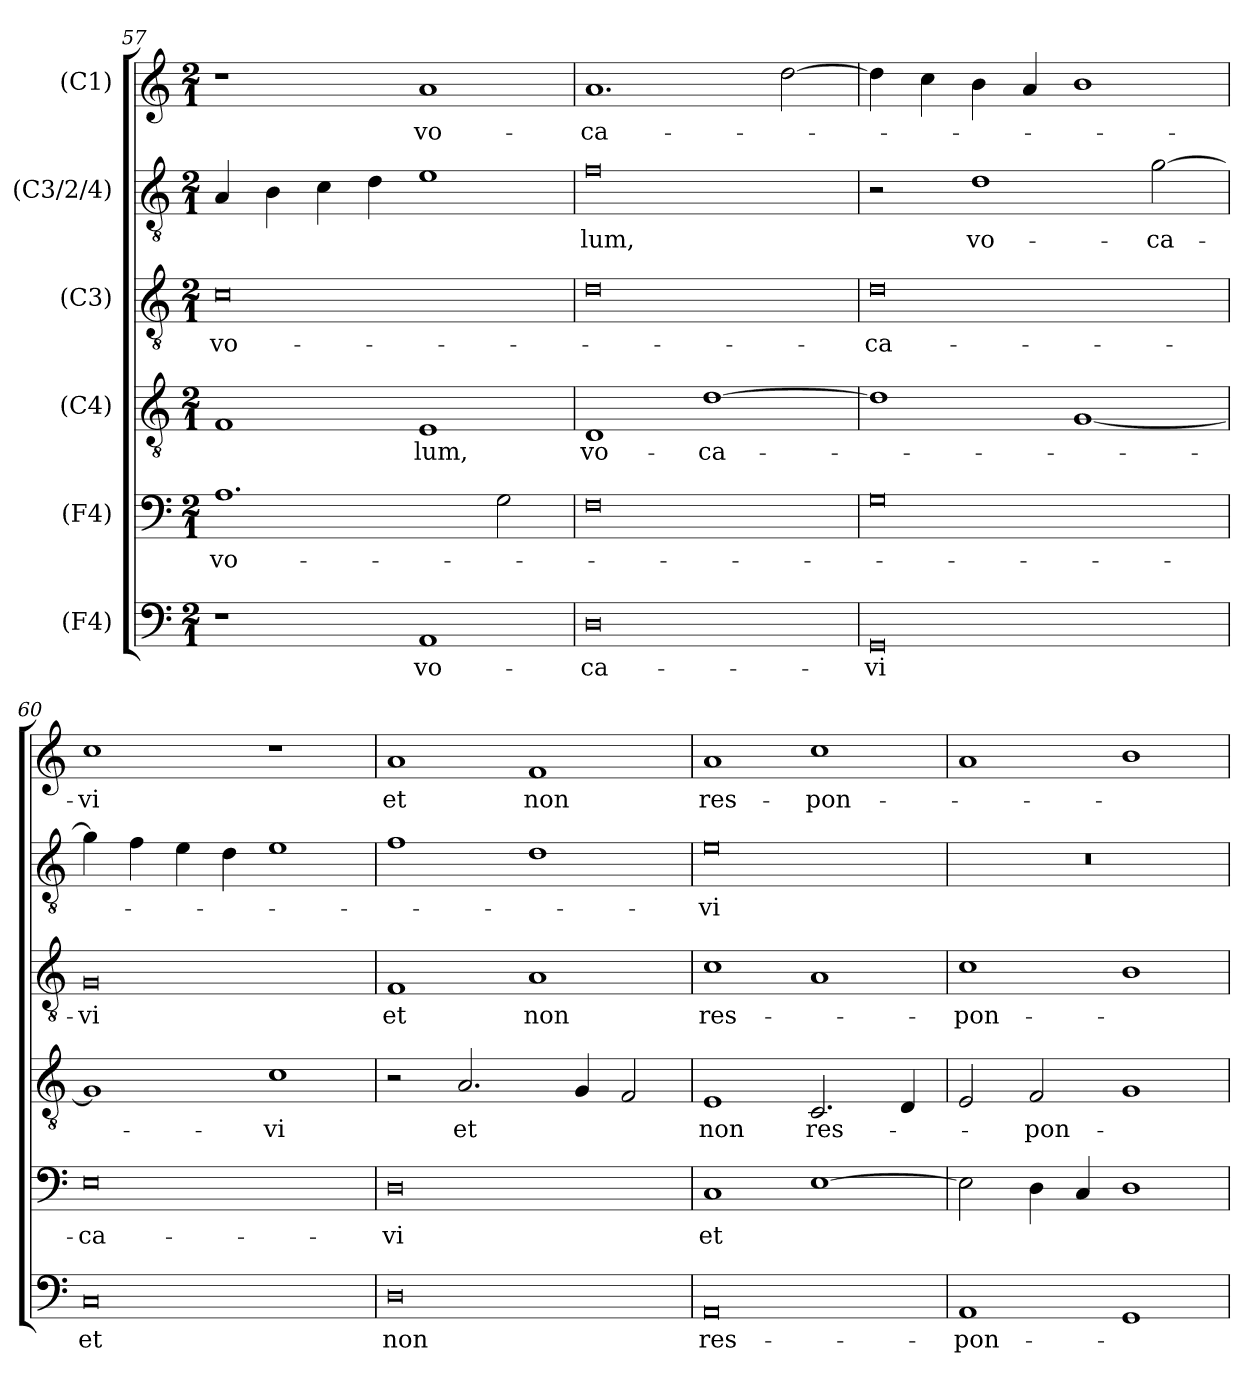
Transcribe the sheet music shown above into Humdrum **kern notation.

**kern	**text	**kern	**text	**kern	**text	**kern	**text	**kern	**text	**kern	**text
*part6	*part6	*part5	*part5	*part4	*part4	*part3	*part3	*part2	*part2	*part1	*part1
*staff6	*staff6	*staff5	*staff5	*staff4	*staff4	*staff3	*staff3	*staff2	*staff2	*staff1	*staff1
*I"(F4)	*	*I"(F4)	*	*I"(C4)	*	*I"(C3)	*	*I"(C3/2/4)	*	*I"(C1)	*
*clefF4	*	*clefF4	*	*clefGv2	*	*clefGv2	*	*clefGv2	*	*clefG2	*
*	*	*	*	*	*	*ITrd7c12	*	*	*	*	*
*k[]	*	*k[]	*	*k[]	*	*k[]	*	*k[]	*	*k[]	*
*C:	*	*C:	*	*C:	*	*C:	*	*C:	*	*C:	*
*M2/1	*	*M2/1	*	*M2/1	*	*M2/1	*	*M2/1	*	*M2/1	*
=57	=57	=57	=57	=57	=57	=57	=57	=57	=57	=57	=57
!	!	!	!LO:LY:b:color=#000000	!	!	!	!	!	!	!	!
!	!	!	!	!	!	!	!LO:LY:b:color=#000000	!	!	!	!
1r	.	1.Ai	vo-	1Fi	.	0Ci	vo-	4Ai/	.	1r	.
.	.	.	.	.	.	.	.	4Bi\	.	.	.
.	.	.	.	.	.	.	.	4ci\	.	.	.
.	.	.	.	.	.	.	.	4di\	.	.	.
!	!LO:LY:b:color=#000000	!	!	!	!	!	!	!	!	!	!
!	!	!	!	!	!LO:LY:b:color=#000000	!	!	!	!	!	!
!	!	!	!	!	!	!	!	!	!	!	!LO:LY:b:color=#000000
1AAi	vo-	.	.	1Ei	-lum,	.	.	1ei	.	1ai	vo-
.	.	2Gi\	.	.	.	.	.	.	.	.	.
=58	=58	=58	=58	=58	=58	=58	=58	=58	=58	=58	=58
!	!LO:LY:b:color=#000000	!	!	!	!	!	!	!	!	!	!
!	!	!	!	!	!LO:LY:b:color=#000000	!	!	!	!	!	!
!	!	!	!	!	!	!	!	!	!LO:LY:b:color=#000000	!	!
!	!	!	!	!	!	!	!	!	!	!	!LO:LY:b:color=#000000
0Di	-ca-	0Fi	.	1Di	vo-	0Di	.	0fi	-lum,	1.ai	-ca-
!	!	!	!	!	!LO:LY:b:color=#000000	!	!	!	!	!	!
.	.	.	.	[1di	-ca-	.	.	.	.	.	.
.	.	.	.	.	.	.	.	.	.	[2ddi\	.
=59	=59	=59	=59	=59	=59	=59	=59	=59	=59	=59	=59
!	!LO:LY:b:color=#000000	!	!	!	!	!	!	!	!	!	!
!	!	!	!	!	!	!	!LO:LY:b:color=#000000	!	!	!	!
0GGi	-vi	0Gi	.	1di]	.	0Di	-ca-	2r	.	4ddi\]	.
.	.	.	.	.	.	.	.	.	.	4cci\	.
!	!	!	!	!	!	!	!	!	!LO:LY:b:color=#000000	!	!
.	.	.	.	.	.	.	.	1di	vo-	4bi\	.
.	.	.	.	.	.	.	.	.	.	4ai/	.
.	.	.	.	[1Gi	.	.	.	.	.	1bi	.
!	!	!	!	!	!	!	!	!	!LO:LY:b:color=#000000	!	!
.	.	.	.	.	.	.	.	[2gi\	-ca-	.	.
!!LO:LB:g=z
=60	=60	=60	=60	=60	=60	=60	=60	=60	=60	=60	=60
!	!LO:LY:b:color=#000000	!	!	!	!	!	!	!	!	!	!
!	!	!	!LO:LY:b:color=#000000	!	!	!	!	!	!	!	!
!	!	!	!	!	!	!	!LO:LY:b:color=#000000	!	!	!	!
!	!	!	!	!	!	!	!	!	!	!	!LO:LY:b:color=#000000
0Ci	et	0Ei	-ca-	1Gi]	.	0GGi	-vi	4gi\]	.	1cci	-vi
.	.	.	.	.	.	.	.	4fi\	.	.	.
.	.	.	.	.	.	.	.	4ei\	.	.	.
.	.	.	.	.	.	.	.	4di\	.	.	.
!	!	!	!	!	!LO:LY:b:color=#000000	!	!	!	!	!	!
.	.	.	.	1ci	-vi	.	.	1ei	.	1r	.
=61	=61	=61	=61	=61	=61	=61	=61	=61	=61	=61	=61
!	!LO:LY:b:color=#000000	!	!	!	!	!	!	!	!	!	!
!	!	!	!LO:LY:b:color=#000000	!	!	!	!	!	!	!	!
!	!	!	!	!	!	!	!LO:LY:b:color=#000000	!	!	!	!
!	!	!	!	!	!	!	!	!	!	!	!LO:LY:b:color=#000000
0Di	non	0Di	-vi	2r	.	1FFi	et	1fi	.	1ai	et
!	!	!	!	!	!LO:LY:b:color=#000000	!	!	!	!	!	!
.	.	.	.	2.Ai/	et	.	.	.	.	.	.
!	!	!	!	!	!	!	!LO:LY:b:color=#000000	!	!	!	!
!	!	!	!	!	!	!	!	!	!	!	!LO:LY:b:color=#000000
.	.	.	.	.	.	1AAi	non	1di	.	1fi	non
.	.	.	.	4Gi/	.	.	.	.	.	.	.
.	.	.	.	2Fi/	.	.	.	.	.	.	.
=62	=62	=62	=62	=62	=62	=62	=62	=62	=62	=62	=62
!	!LO:LY:b:color=#000000	!	!	!	!	!	!	!	!	!	!
!	!	!	!LO:LY:b:color=#000000	!	!	!	!	!	!	!	!
!	!	!	!	!	!LO:LY:b:color=#000000	!	!	!	!	!	!
!	!	!	!	!	!	!	!LO:LY:b:color=#000000	!	!	!	!
!	!	!	!	!	!	!	!	!	!LO:LY:b:color=#000000	!	!
!	!	!	!	!	!	!	!	!	!	!	!LO:LY:b:color=#000000
0AAi	res-	1Ci	et	1Ei	non	1Ci	res-	0ei	-vi	1ai	res-
!	!	!	!	!	!LO:LY:b:color=#000000	!	!	!	!	!	!
!	!	!	!	!	!	!	!	!	!	!	!LO:LY:b:color=#000000
.	.	[1Ei	.	2.Ci/	res-	1AAi	.	.	.	1cci	-pon-
.	.	.	.	4Di/	.	.	.	.	.	.	.
=63	=63	=63	=63	=63	=63	=63	=63	=63	=63	=63	=63
!	!LO:LY:b:color=#000000	!	!	!	!	!	!	!	!	!	!
!	!	!	!	!	!	!	!LO:LY:b:color=#000000	!LO:N:vis=1	!	!	!
1AAi	-pon-	2Ei\]	.	2Ei/	.	1Ci	-pon-	0r	.	1ai	.
!	!	!	!	!	!LO:LY:b:color=#000000	!	!	!	!	!	!
.	.	4Di\	.	2Fi/	-pon-	.	.	.	.	.	.
.	.	4Ci/	.	.	.	.	.	.	.	.	.
1GGi	.	1Di	.	1Gi	.	1BBi	.	.	.	1bi	.
=	=	=	=	=	=	=	=	=	=	=	=
*-	*-	*-	*-	*-	*-	*-	*-	*-	*-	*-	*-
